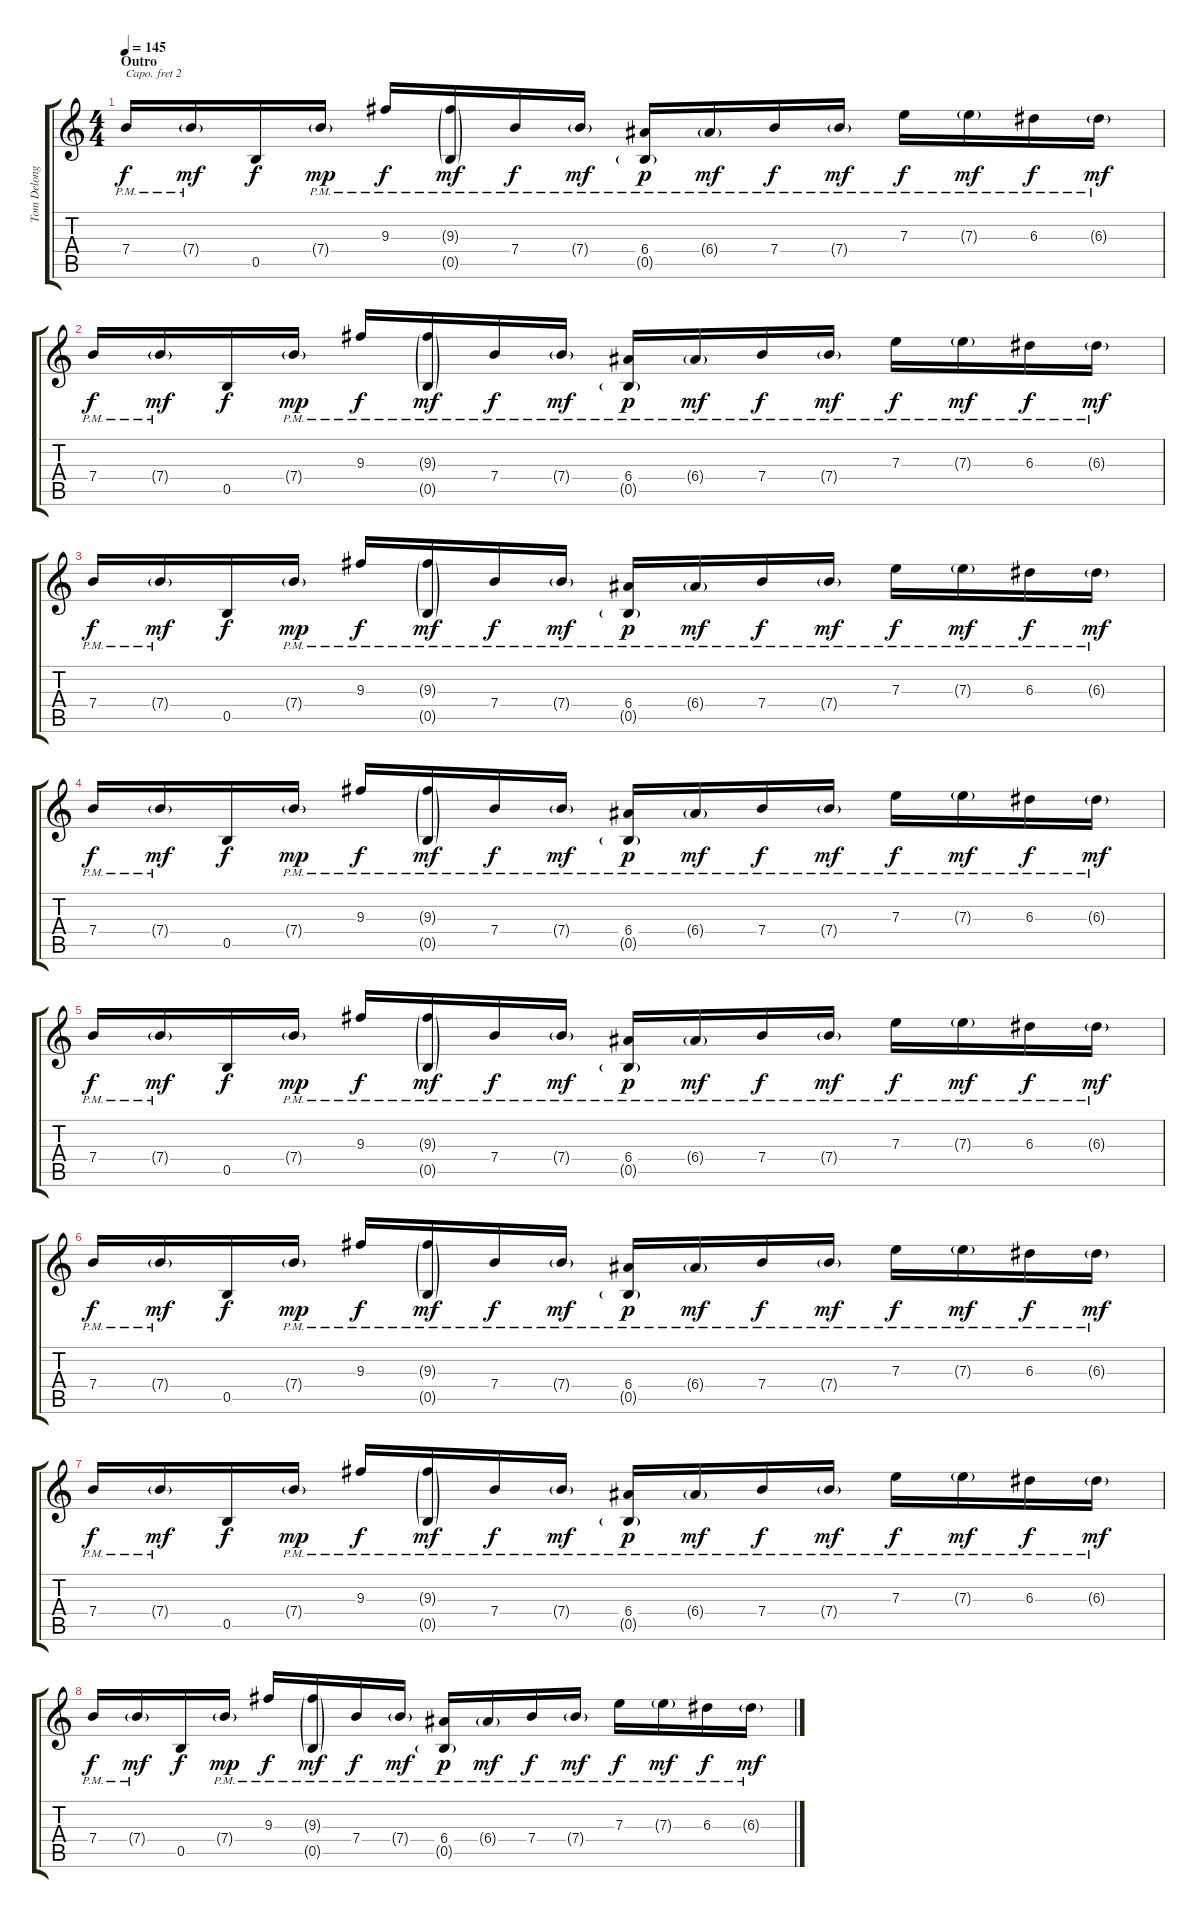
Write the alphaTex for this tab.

\track ("Tom Delonge (Lead Guitar)" "Tom Delong") {instrument electricguitarclean}
\staff {score tabs}
\capo 2
\tuning (E4 B3 G3 D3 A2 E2) {hide}
\ts (4 4)
\section ("" "Outro")
\tempo 145
\clef g2
\ks c
7.4{pm}.16{dy f} 7.4{g pm}.16{dy mf} 0.5.16{dy f} 7.4{g pm}.16{dy mp} 9.3{pm}.16{dy f} (9.3{g pm} 0.5{g}).16{dy mf} 7.4{pm}.16{dy f} 7.4{g pm}.16{dy mf} (6.4{pm} 0.5{g}).16{dy p} 6.4{g pm}.16{dy mf} 7.4{pm}.16{dy f} 7.4{g pm}.16{dy mf} 7.3{pm}.16{dy f} 7.3{g pm}.16{dy mf} 6.3{pm}.16{dy f} 6.3{g pm}.16{dy mf} |
7.4{pm}.16{dy f} 7.4{g pm}.16{dy mf} 0.5.16{dy f} 7.4{g pm}.16{dy mp} 9.3{pm}.16{dy f} (9.3{g pm} 0.5{g}).16{dy mf} 7.4{pm}.16{dy f} 7.4{g pm}.16{dy mf} (6.4{pm} 0.5{g}).16{dy p} 6.4{g pm}.16{dy mf} 7.4{pm}.16{dy f} 7.4{g pm}.16{dy mf} 7.3{pm}.16{dy f} 7.3{g pm}.16{dy mf} 6.3{pm}.16{dy f} 6.3{g pm}.16{dy mf} |
7.4{pm}.16{dy f} 7.4{g pm}.16{dy mf} 0.5.16{dy f} 7.4{g pm}.16{dy mp} 9.3{pm}.16{dy f} (9.3{g pm} 0.5{g}).16{dy mf} 7.4{pm}.16{dy f} 7.4{g pm}.16{dy mf} (6.4{pm} 0.5{g}).16{dy p} 6.4{g pm}.16{dy mf} 7.4{pm}.16{dy f} 7.4{g pm}.16{dy mf} 7.3{pm}.16{dy f} 7.3{g pm}.16{dy mf} 6.3{pm}.16{dy f} 6.3{g pm}.16{dy mf} |
7.4{pm}.16{dy f} 7.4{g pm}.16{dy mf} 0.5.16{dy f} 7.4{g pm}.16{dy mp} 9.3{pm}.16{dy f} (9.3{g pm} 0.5{g}).16{dy mf} 7.4{pm}.16{dy f} 7.4{g pm}.16{dy mf} (6.4{pm} 0.5{g}).16{dy p} 6.4{g pm}.16{dy mf} 7.4{pm}.16{dy f} 7.4{g pm}.16{dy mf} 7.3{pm}.16{dy f} 7.3{g pm}.16{dy mf} 6.3{pm}.16{dy f} 6.3{g pm}.16{dy mf} |
7.4{pm}.16{dy f} 7.4{g pm}.16{dy mf} 0.5.16{dy f} 7.4{g pm}.16{dy mp} 9.3{pm}.16{dy f} (9.3{g pm} 0.5{g}).16{dy mf} 7.4{pm}.16{dy f} 7.4{g pm}.16{dy mf} (6.4{pm} 0.5{g}).16{dy p} 6.4{g pm}.16{dy mf} 7.4{pm}.16{dy f} 7.4{g pm}.16{dy mf} 7.3{pm}.16{dy f} 7.3{g pm}.16{dy mf} 6.3{pm}.16{dy f} 6.3{g pm}.16{dy mf} |
7.4{pm}.16{dy f} 7.4{g pm}.16{dy mf} 0.5.16{dy f} 7.4{g pm}.16{dy mp} 9.3{pm}.16{dy f} (9.3{g pm} 0.5{g}).16{dy mf} 7.4{pm}.16{dy f} 7.4{g pm}.16{dy mf} (6.4{pm} 0.5{g}).16{dy p} 6.4{g pm}.16{dy mf} 7.4{pm}.16{dy f} 7.4{g pm}.16{dy mf} 7.3{pm}.16{dy f} 7.3{g pm}.16{dy mf} 6.3{pm}.16{dy f} 6.3{g pm}.16{dy mf} |
7.4{pm}.16{dy f} 7.4{g pm}.16{dy mf} 0.5.16{dy f} 7.4{g pm}.16{dy mp} 9.3{pm}.16{dy f} (9.3{g pm} 0.5{g}).16{dy mf} 7.4{pm}.16{dy f} 7.4{g pm}.16{dy mf} (6.4{pm} 0.5{g}).16{dy p} 6.4{g pm}.16{dy mf} 7.4{pm}.16{dy f} 7.4{g pm}.16{dy mf} 7.3{pm}.16{dy f} 7.3{g pm}.16{dy mf} 6.3{pm}.16{dy f} 6.3{g pm}.16{dy mf} |
7.4{pm}.16{dy f} 7.4{g pm}.16{dy mf} 0.5.16{dy f} 7.4{g pm}.16{dy mp} 9.3{pm}.16{dy f} (9.3{g pm} 0.5{g}).16{dy mf} 7.4{pm}.16{dy f} 7.4{g pm}.16{dy mf} (6.4{pm} 0.5{g}).16{dy p} 6.4{g pm}.16{dy mf} 7.4{pm}.16{dy f} 7.4{g pm}.16{dy mf} 7.3{pm}.16{dy f} 7.3{g pm}.16{dy mf} 6.3{pm}.16{dy f} 6.3{g pm}.16{dy mf}
